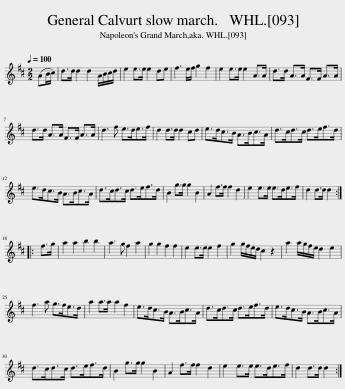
X:1
L:1/8
Q:1/4=100
M:2/2
I:linebreak $
K:D
V:1 treble
V:1
 (AB/c/) | d>d d2 d2 A/B/c/d/ | e2 e>e e2 de | f3 e/f/ g2 f2 | e2 e>e e2 A>A | %5
 d>d A>A F>F A>A |$ d>d A>A F>F A>A | d3 f e>de>f | d2 d>d d2 cd | e>dc>B A>Bc>A | %10
 d>cd>c d>ef>d |$ e>dc>B A>Bc>A | d>cd>c d>ef>d | B2 g>g g2 B2 | A2 f>f f2 d2 | %15
 e2 e>e e>de>f | d2 d>d d2 ::$ f>g | a2 a2 b2 b2 | a3 g f2 a2 | %20
 g2 g2 f2 f2 | e2 e>e e2 f2 | g2 g/f/e/d/ c2 z2 | a2 a/g/f/e/ d2 e2 |$ f3 a g>fe>d | %25
 a2 a>a a2 f2 | e>dc>B A>Bc>A | d>cd>c d>ef>d | e>dc>B A>Bc>A |$ d>cd>c d>ef>d | %30
 B2 g>g g2 B2 | A2 f>f f2 d2 | e2 e>e e>de>f | d2 d>d d2 :| %34
